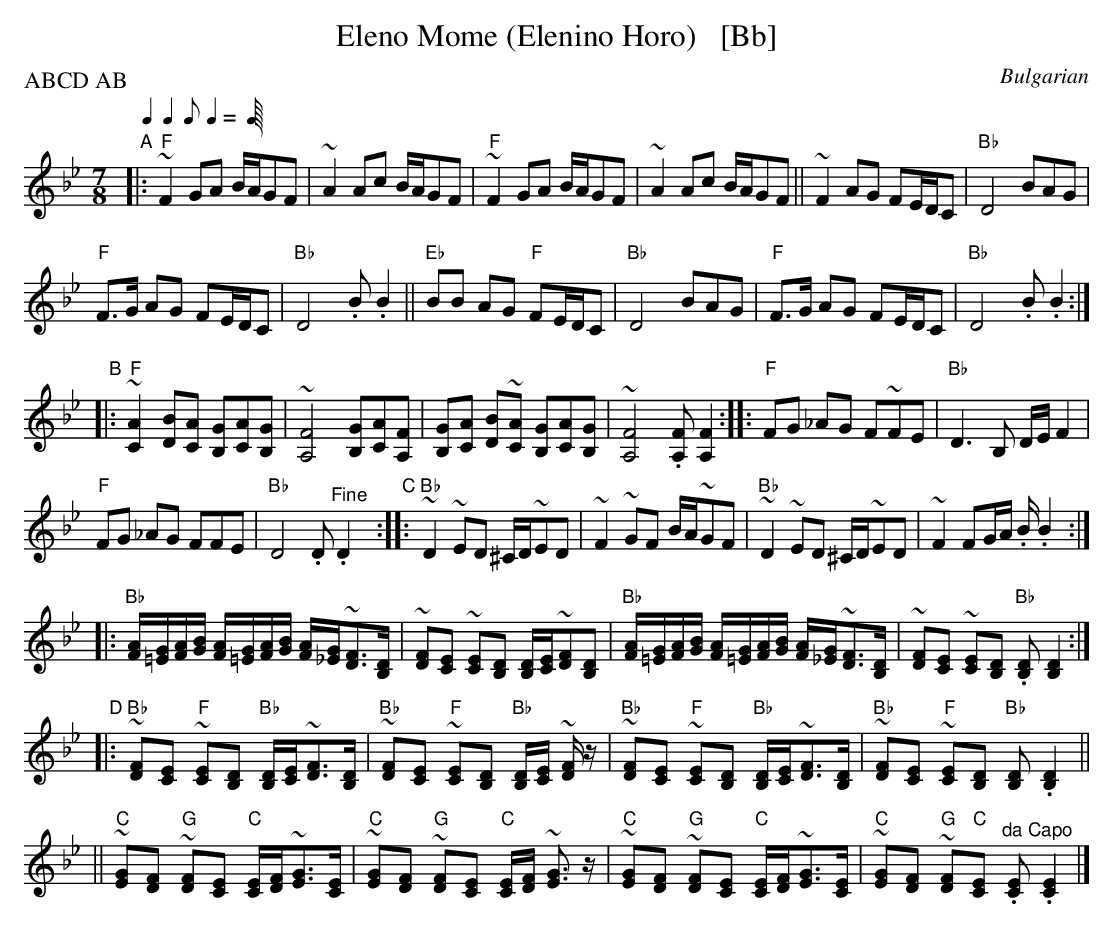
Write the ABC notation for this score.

X:1
T: Eleno Mome (Elenino Horo)   [Bb]
O: Bulgarian
L: 1/16
M: 7/8
P: ABCD AB
Q: 2/8 2/8 1/8 2/8
K: Bb
"A"|:\
"F"~F4 G2A2 BAG2F2 | ~A4 A2c2 BAG2F2 | "F"~F4 G2A2 BAG2F2 | ~A4 A2c2 BAG2F2 || ~F4 A2G2 F2EDC2 | "Bb"D8 B2A2G2 |
"F"F3G A2G2 F2EDC2 | "Bb"D8 .B2 .B4 ||\
"Eb"B2B2 A2G2 "F"F2EDC2 | "Bb"D8 B2A2G2 | "F"F3G A2G2 F2EDC2 | "Bb"D8 .B2 .B4 :|
"B"|:\
"F"~[A4C4] [B2D2][A2C2] [G2B,2][A2C2][G2B,2] | ~[F8A,8] [G2B,2][A2C2][F2A,2] |\
[G2B,2][A2C2] [B2D2]~[A2C2] [G2B,2][A2C2][G2B,2] | ~[F8A,8] .[F2A,2]k[F4A,4] ::\
"F"F2G2 _A2G2 F2~F2E2 |"Bb"D6 B,2 DEF4 |
"F"F2G2 _A2G2 F2F2E2 |"Bb"D8 .D2"^Fine".KD4 \
"C"::\
"Bb"~D4 ~E2D2 ^CD~E2D2 | ~F4 ~G2F2 BA~G2F2 | "Bb"~D4 ~E2D2 ^CD~E2D2 | ~F4 F2GA .B.kB4 :|
|:\
"Bb"[AF][G=E][AF][BG] [AF][G=E][AF][BG] [AF][G_E]~[F3D3][DB,] | ~[F2D2][E2C2] ~[E2C2][D2B,2] [DB,][EC]~[F2D2][D2B,2] |\
"Bb"[AF][G=E][AF][BG] [AF][G=E][AF][BG] [AF][G_E]~[F3D3][DB,] | ~[F2D2][E2C2] ~[E2C2][D2B,2] "Bb".[D2B,2]k[D4B,4] :|
"D"|:\
"Bb"~[F2D2][E2C2] "F"~[E2C2][D2B,2] "Bb"[DB,][EC]~[F3D3][DB,] | "Bb"~[F2D2][E2C2] "F"~[E2C2][D2B,2] "Bb"[DB,][EC] ~[FD]z |\
"Bb"~[F2D2][E2C2] "F"~[E2C2][D2B,2] "Bb"[DB,][EC]~[F3D3][DB,] | "Bb"~[F2D2][E2C2] "F"~[E2C2][D2B,2] "Bb"[D2.B,2]k.[D4B,4] ||\
[K:=B=e]
||\
"C"~[G2E2][F2D2] "G"~[F2D2][E2C2] "C"[EC][FD]~[G3E3][EC] | "C"~[G2E2][F2D2] "G"~[F2D2][E2C2] "C"[EC][FD] ~[G3E3]z |\
"C"~[G2E2][F2D2] "G"~[F2D2][E2C2] "C"[EC][FD]~[G3E3][EC] | "C"~[G2E2][F2D2] "G"~[F2D2]"C"[E2C2] "^da Capo".[E2C2]k.[E4C4] |]
